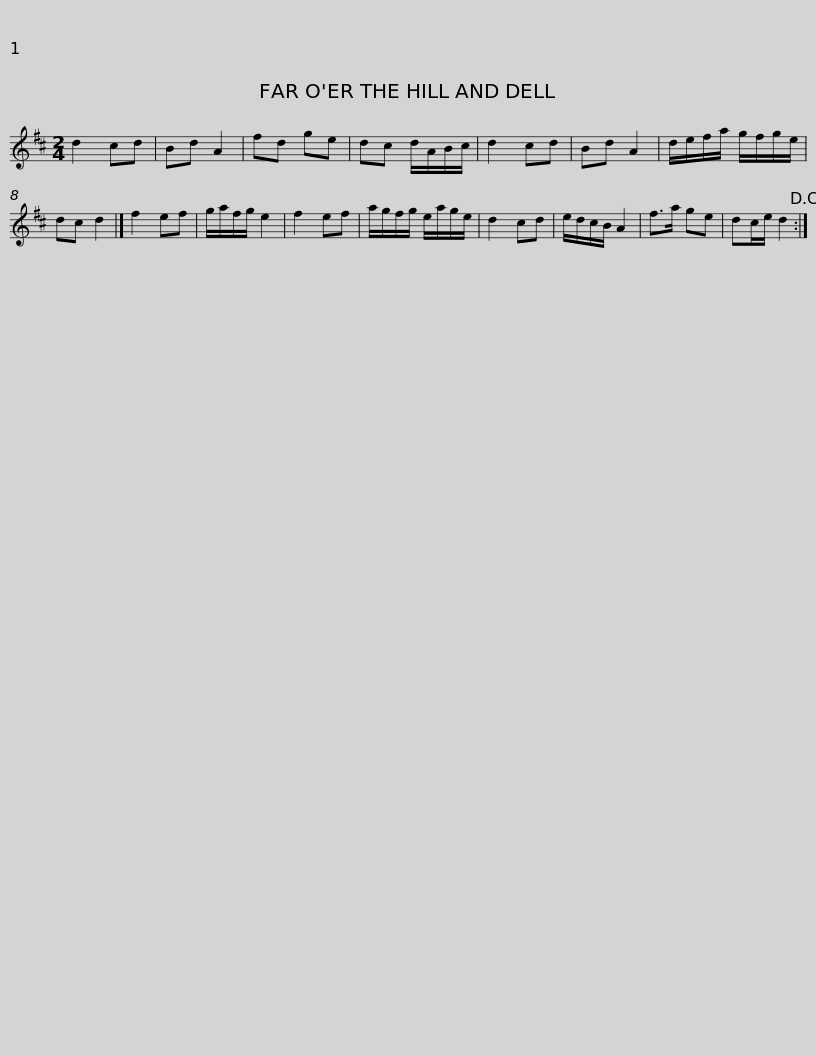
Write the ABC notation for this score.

X:1
L:1/8
M:2/4
I:linebreak $
K:D
V:1 treble
V:1
 d2 cd | Bd A2 | fd ge | dc d/A/B/c/ | d2 cd | %5
 Bd A2 | d/e/f/a/ g/f/g/e/ | dc d2 |] f2 ef | g/a/f/g/ e2 |$ %10
 f2 ef | a/g/f/g/ e/a/g/e/ | d2 cd | e/d/c/B/ A2 | f>a ge | %15
 dc/e/ d2!D.C.! :| %16
